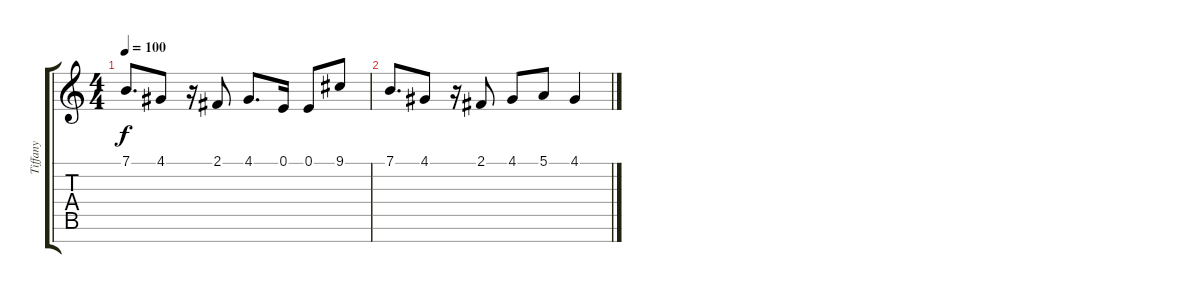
\track ("Tiffany" "Tiffany") {instrument sopranosax}
\staff {score tabs}
\tuning (E4 B3 G3 D3 A2 E2 B1) {hide}
\ts (4 4)
\tempo 100
\clef g2
\ks c
7.1.8{d dy f} 4.1.8 r.16 2.1.8 4.1.8{d} 0.1.16 0.1.8 9.1.8 |
7.1.8{d} 4.1.8 r.16 2.1.8 4.1.8 5.1.8 4.1.4
